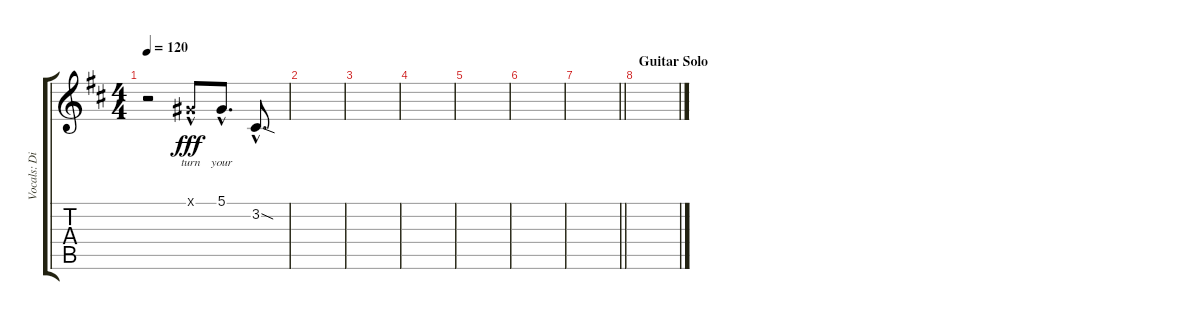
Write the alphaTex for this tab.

\track ("Vocals: Dio" "Vocals: Di") {instrument lead2sawtooth}
\staff {score tabs}
\tuning (Eb4 Bb3 Gb3 Db3 Ab2 Eb2) {hide}
\ts (4 4)
\tempo 120
\clef g2
\ks d
r.2{dy fff} 5.1{hac x}.8{lyrics (0 "turn") lyrics (1 "") lyrics (2 "") lyrics (3 "") lyrics (4 "")} 5.1{hac}.8{d lyrics (0 "your") lyrics (1 "") lyrics (2 "") lyrics (3 "") lyrics (4 "")} 3.2{sod hac}.8{d lyrics (0 "") lyrics (1 "") lyrics (2 "") lyrics (3 "") lyrics (4 "")} |
|
|
|
|
|
\barLineRight lightlight
|
\section ("" "Guitar Solo")
